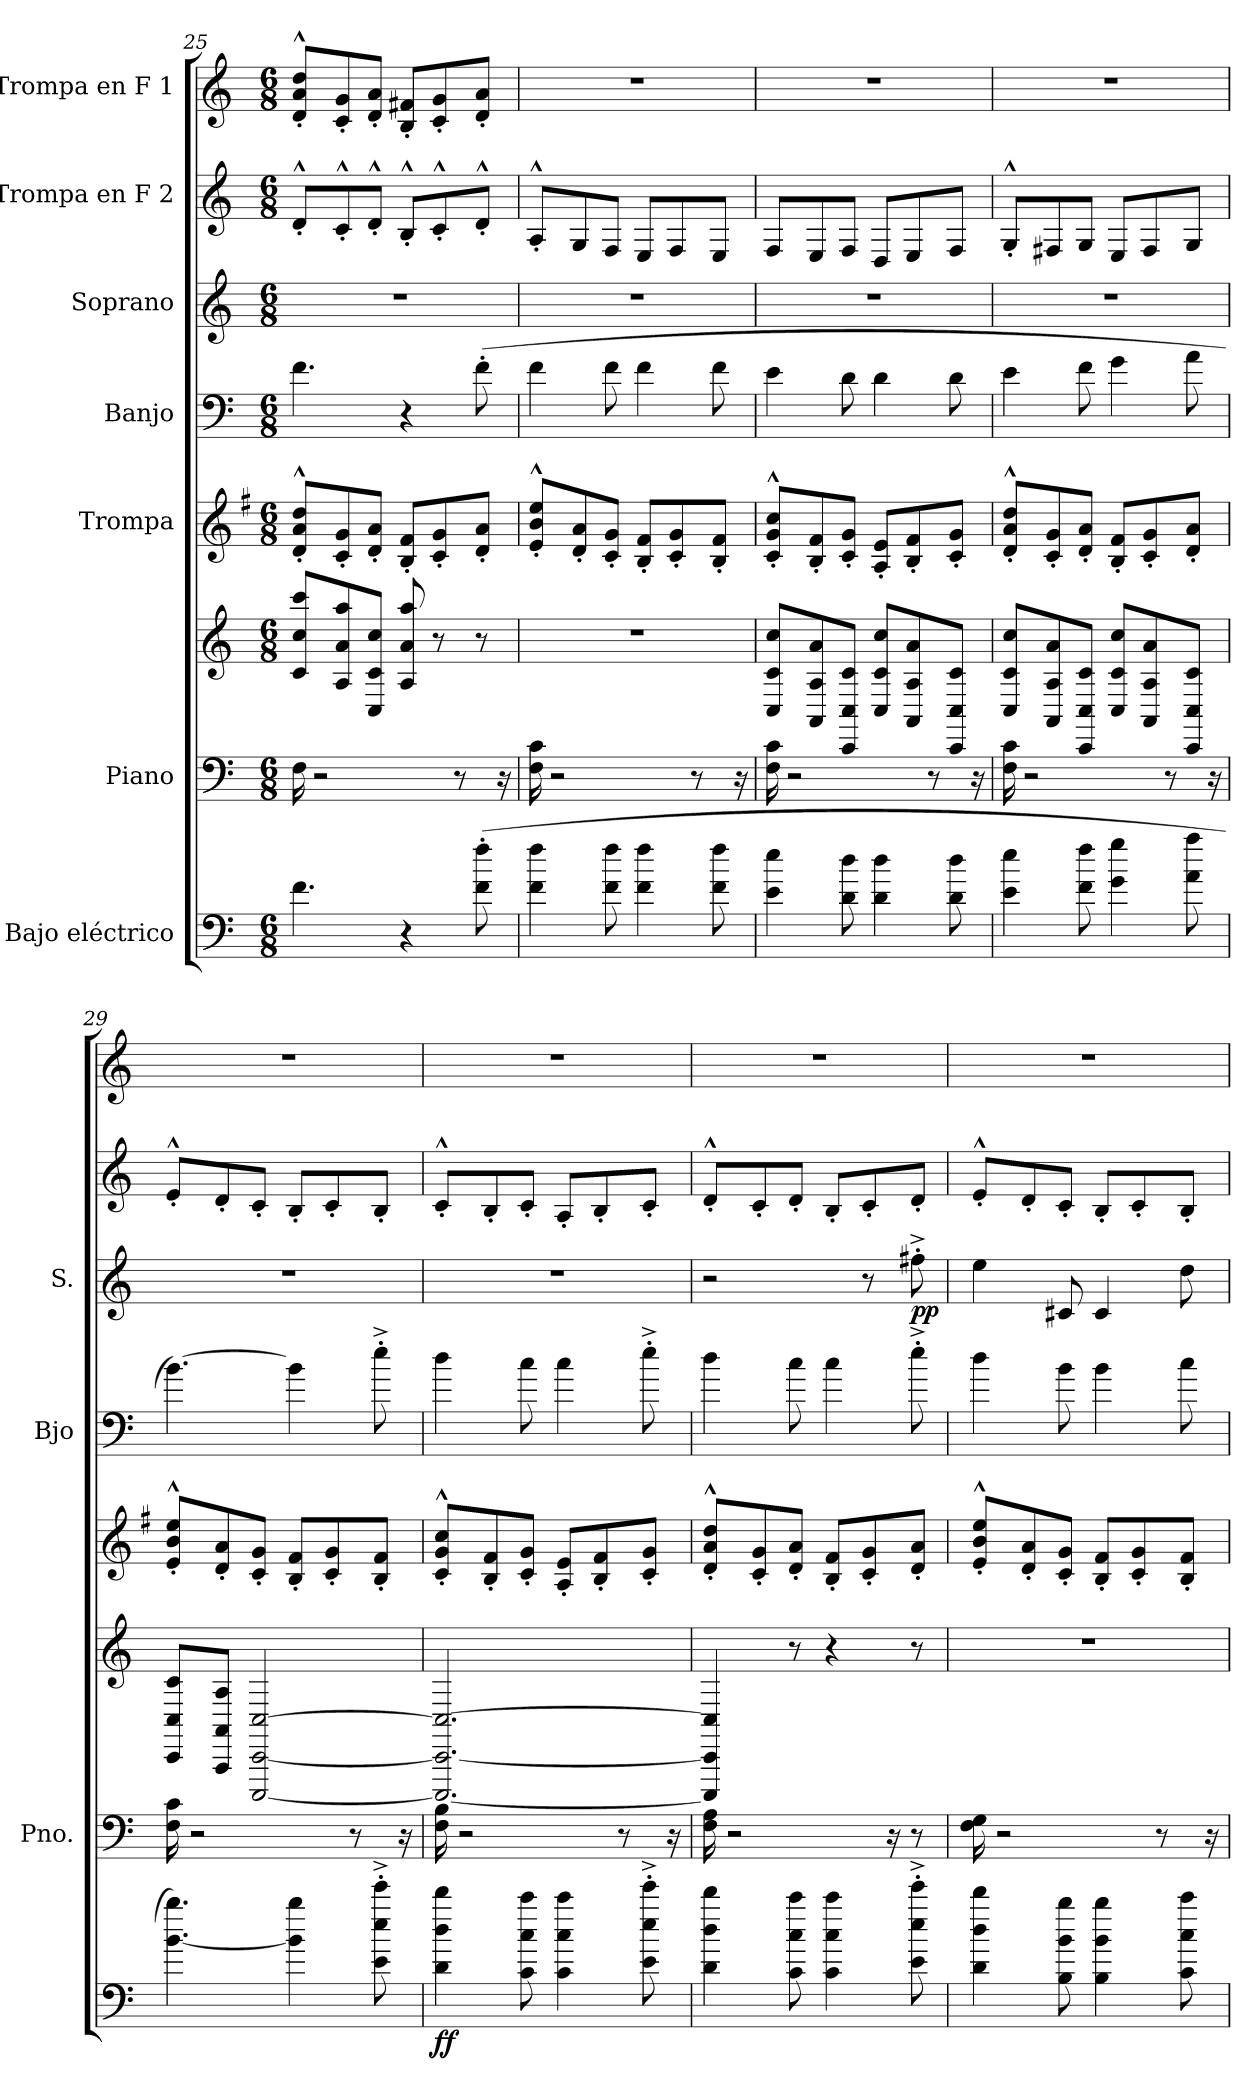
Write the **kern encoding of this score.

**kern	**dynam	**kern	**kern	**kern	**kern	**kern	**dynam	**kern	**kern
*part7	*part7	*part6	*part6	*part5	*part4	*part3	*part3	*part2	*part1
*staff8	*staff8	*staff7	*staff6	*staff5	*staff4	*staff3	*staff3	*staff2	*staff1
*I"Bajo eléctrico	*	*I"Piano	*	*I"Trompa	*I"Banjo	*I"Soprano	*	*I"Trompa en F 2	*I"Trompa en F 1
*	*	*I'Pno.	*	*	*I'Bjo	*I'S.	*	*	*
*clefF4	*	*clefF4	*clefG2	*clefG2	*clefF4	*clefG2	*	*clefG2	*clefG2
*ITrd7c12	*	*	*	*ITrd4c7	*ITrd7c12	*	*	*ITrd4c7	*ITrd4c7
*k[]	*	*k[]	*k[]	*k[]	*k[]	*k[]	*	*k[b-]	*k[b-]
*M6/8	*	*M6/8	*M6/8	*M6/8	*M6/8	*M6/8	*	*M6/8	*M6/8
=25	=25	=25	=25	=25	=25	=25	=25	=25	=25
4.F\	.	16F\	8c/ 8cc/ 8ccc/L	8G'^^/ 8d'^^/ 8g'^^/L	4.F\	2.r	.	8G'^^/L	8G'^^/ 8d'^^/ 8g'^^/L
.	.	2r	.	.	.	.	.	.	.
.	.	.	8A/ 8a/ 8aa/	8F'/ 8c'/	.	.	.	8F'^^/	8F'/ 8c'/
.	.	.	8C/ 8c/ 8cc/J	8G'/ 8d'/J	.	.	.	8G'^^/J	8G'/ 8d'/J
4r	.	.	8A/ 8a/ 8aa/	8E'/ 8B'/L	4r	.	.	8E'^^/L	8E'/ 8Bn'/L
.	.	.	8r	8F'/ 8c'/	.	.	.	8F'^^/	8F'/ 8c'/
.	.	8r	.	.	.	.	.	.	.
(>8F\' 8f\'	.	.	8r	8G'/ 8d'/J	(>8F'\	.	.	8G'^^/J	8G'/ 8d'/J
.	.	16r	.	.	.	.	.	.	.
=26	=26	=26	=26	=26	=26	=26	=26	=26	=26
4F\ 4f\	.	16F\ 16c\	2.r	8A'^^/ 8e'^^/ 8a'^^/L	4F\	2.r	.	8D'^^/L	2.r
.	.	2r	.	.	.	.	.	.	.
.	.	.	.	8G'/ 8d'/	.	.	.	8C/	.
8F\ 8f\	.	.	.	8F'/ 8c'/J	8F\	.	.	8BB-/J	.
4F\ 4f\	.	.	.	8E'/ 8B'/L	4F\	.	.	8AA/L	.
.	.	.	.	8F'/ 8c'/	.	.	.	8BB-/	.
.	.	8r	.	.	.	.	.	.	.
8F\ 8f\	.	.	.	8E'/ 8B'/J	8F\	.	.	8AA/J	.
.	.	16r	.	.	.	.	.	.	.
=27	=27	=27	=27	=27	=27	=27	=27	=27	=27
4E\ 4e\	.	16F\ 16c\	8C/ 8c/ 8cc/L	8F'^^/ 8c'^^/ 8f'^^/L	4E\	2.r	.	8BB-/L	2.r
.	.	2r	.	.	.	.	.	.	.
.	.	.	8AA/ 8A/ 8a/	8E'/ 8B'/	.	.	.	8AA/	.
8D\ 8d\	.	.	8CC/ 8C/ 8c/J	8F'/ 8c'/J	8D\	.	.	8BB-/J	.
4D\ 4d\	.	.	8C/ 8c/ 8cc/L	8D'/ 8A'/L	4D\	.	.	8GG/L	.
.	.	.	8AA/ 8A/ 8a/	8E'/ 8B'/	.	.	.	8AA/	.
.	.	8r	.	.	.	.	.	.	.
8D\ 8d\	.	.	8CC/ 8C/ 8c/J	8F'/ 8c'/J	8D\	.	.	8BB-/J	.
.	.	16r	.	.	.	.	.	.	.
=28	=28	=28	=28	=28	=28	=28	=28	=28	=28
4E\ 4e\	.	16F\ 16c\	8C/ 8c/ 8cc/L	8G'^^/ 8d'^^/ 8g'^^/L	4E\	2.r	.	8C'^^/L	2.r
.	.	2r	.	.	.	.	.	.	.
.	.	.	8AA/ 8A/ 8a/	8F'/ 8c'/	.	.	.	8BBn/	.
8F\ 8f\	.	.	8CC/ 8C/ 8c/J	8G'/ 8d'/J	8F\	.	.	8C/J	.
4G\ 4g\	.	.	8C/ 8c/ 8cc/L	8E'/ 8B'/L	4G\	.	.	8AA/L	.
.	.	.	8AA/ 8A/ 8a/	8F'/ 8c'/	.	.	.	8BB/	.
.	.	8r	.	.	.	.	.	.	.
8A\ 8a\	.	.	8CC/ 8C/ 8c/J	8G'/ 8d'/J	8A\	.	.	8C/J	.
.	.	16r	.	.	.	.	.	.	.
!!LO:LB:g=z
=29	=29	=29	=29	=29	=29	=29	=29	=29	=29
[4.B\ 4.b\)	.	16F\ 16c\	8CC/ 8C/ 8c/L	8A'^^/ 8e'^^/ 8a'^^/L	[4.B\)	2.r	.	8A'^^/L	2.r
.	.	2r	.	.	.	.	.	.	.
.	.	.	8AAA/ 8AA/ 8A/J	8G'/ 8d'/	.	.	.	8G'/	.
.	.	.	[2CCC/ [2CC/ [2C/	8F'/ 8c'/J	.	.	.	8F'/J	.
4B\] 4b\	.	.	.	8E'/ 8B'/L	4B\]	.	.	8E'/L	.
.	.	.	.	8F'/ 8c'/	.	.	.	8F'/	.
.	.	8r	.	.	.	.	.	.	.
8E\'^ 8e\'^ 8ee\'^	.	.	.	8E'/ 8B'/J	8e'^\	.	.	8E'/J	.
.	.	16r	.	.	.	.	.	.	.
=30	=30	=30	=30	=30	=30	=30	=30	=30	=30
!	!LO:DY:b	!	!	!	!	!	!	!	!
4D\ 4d\ 4dd\	ff	16F\ 16B\	2.CCC/_ 2.CC/_ 2.C/_	8F'^^/ 8c'^^/ 8f'^^/L	4d\	2.r	.	8F'^^/L	2.r
.	.	2r	.	.	.	.	.	.	.
.	.	.	.	8E'/ 8B'/	.	.	.	8E'/	.
8C\ 8c\ 8cc\	.	.	.	8F'/ 8c'/J	8c\	.	.	8F'/J	.
4C\ 4c\ 4cc\	.	.	.	8D'/ 8A'/L	4c\	.	.	8D'/L	.
.	.	.	.	8E'/ 8B'/	.	.	.	8E'/	.
.	.	8r	.	.	.	.	.	.	.
8E\'^ 8e\'^ 8ee\'^	.	.	.	8F'/ 8c'/J	8e'^\	.	.	8F'/J	.
.	.	16r	.	.	.	.	.	.	.
=31	=31	=31	=31	=31	=31	=31	=31	=31	=31
4D\ 4d\ 4dd\	.	16F\ 16A\	4CCC/] 4CC/] 4C/]	8G'^^/ 8d'^^/ 8g'^^/L	4d\	2r	.	8G'^^/L	2.r
.	.	2r	.	.	.	.	.	.	.
.	.	.	.	8F'/ 8c'/	.	.	.	8F'/	.
8C\ 8c\ 8cc\	.	.	8r	8G'/ 8d'/J	8c\	.	.	8G'/J	.
4C\ 4c\ 4cc\	.	.	4r	8E'/ 8B'/L	4c\	.	.	8E'/L	.
.	.	.	.	8F'/ 8c'/	.	8r	.	8F'/	.
.	.	16r	.	.	.	.	.	.	.
!	!	!	!	!	!	!	!LO:DY:b	!	!
8E\'^ 8e\'^ 8ee\'^	.	8r	8r	8G'/ 8d'/J	8e'^\	8ff#X'^\	pp	8G'/J	.
=32	=32	=32	=32	=32	=32	=32	=32	=32	=32
4D\ 4d\ 4dd\	.	16F\ 16G\	2.r	8A'^^/ 8e'^^/ 8a'^^/L	4d\	4ee\	.	8A'^^/L	2.r
.	.	2r	.	.	.	.	.	.	.
.	.	.	.	8G'/ 8d'/	.	.	.	8G'/	.
8BB\ 8B\ 8b\	.	.	.	8F'/ 8c'/J	8B\	8c#X/	.	8F'/J	.
4BB\ 4B\ 4b\	.	.	.	8E'/ 8B'/L	4B\	4c#/	.	8E'/L	.
.	.	.	.	8F'/ 8c'/	.	.	.	8F'/	.
.	.	8r	.	.	.	.	.	.	.
8C\ 8c\ 8cc\	.	.	.	8E'/ 8B'/J	8c\	8dd\	.	8E'/J	.
.	.	16r	.	.	.	.	.	.	.
=	=	=	=	=	=	=	=	=	=
*-	*-	*-	*-	*-	*-	*-	*-	*-	*-
